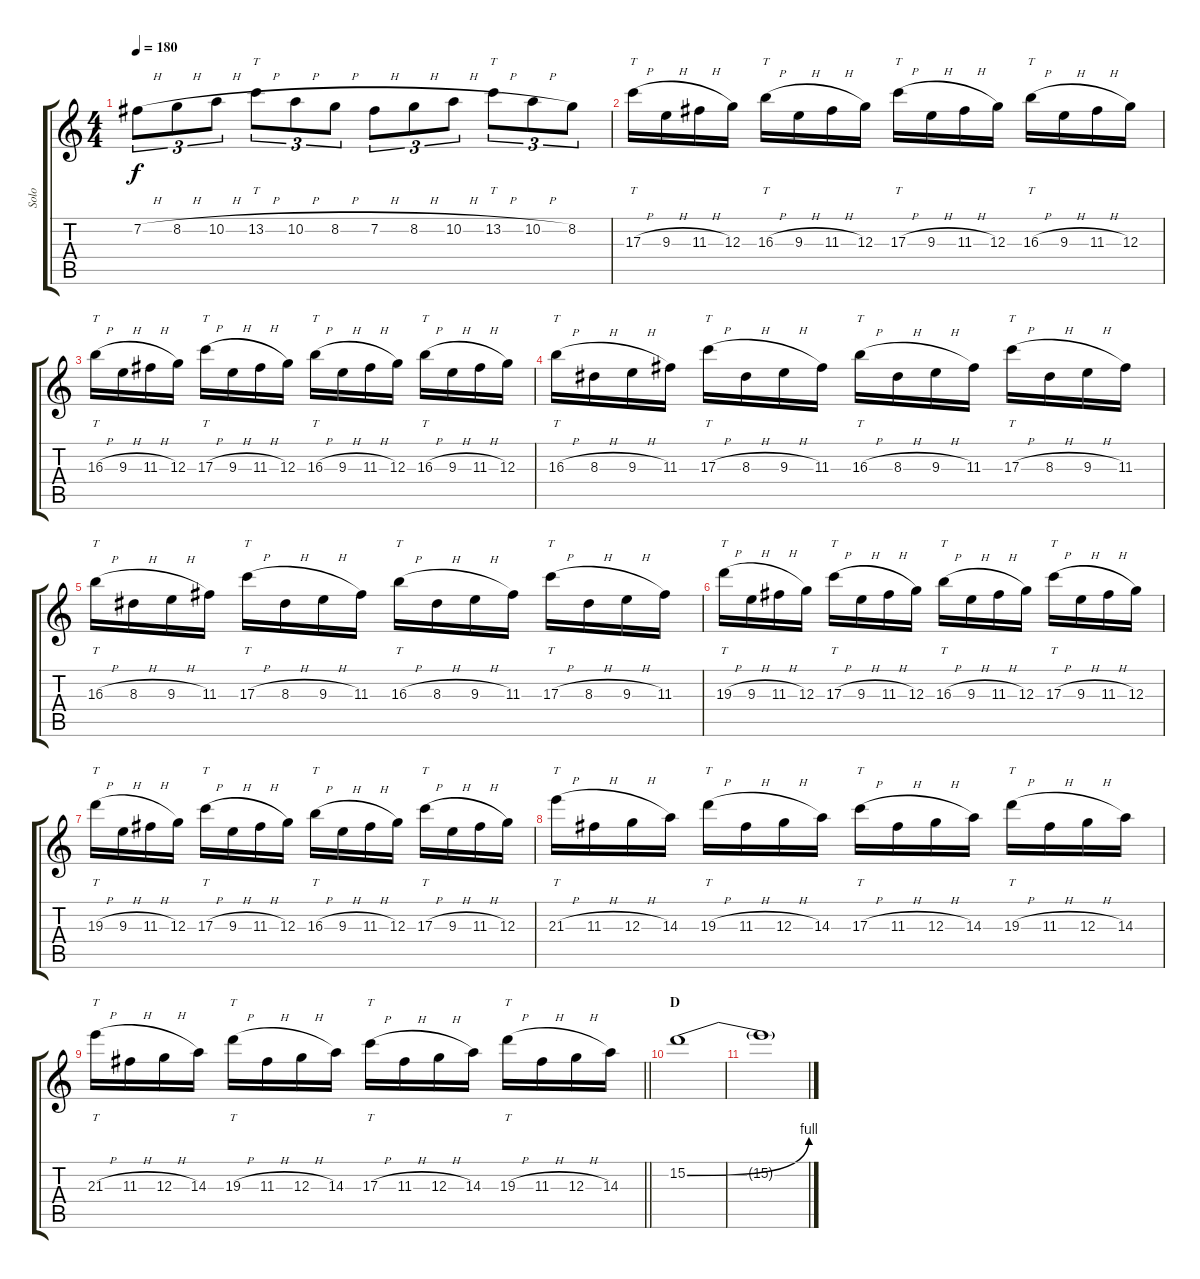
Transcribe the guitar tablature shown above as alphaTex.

\track ("Solo" "Solo") {instrument distortionguitar}
\staff {score tabs}
\tuning (E4 B3 G3 D3 A2 E2) {hide}
\ts (4 4)
\tempo 180
\clef g2
\ks c
7.2{h}.8{tu (3 2) dy f} 8.2{h}.8{tu (3 2)} 10.2{h}.8{tu (3 2)} 13.2{h}.8{tt tu (3 2)} 10.2{h}.8{tu (3 2)} 8.2{h}.8{tu (3 2)} 7.2{h}.8{tu (3 2)} 8.2{h}.8{tu (3 2)} 10.2{h}.8{tu (3 2)} 13.2{h}.8{tt tu (3 2)} 10.2{h}.8{tu (3 2)} 8.2.8{tu (3 2)} |
17.3{h}.16{tt} 9.3{h}.16 11.3{h}.16 12.3.16 16.3{h}.16{tt} 9.3{h}.16 11.3{h}.16 12.3.16 17.3{h}.16{tt} 9.3{h}.16 11.3{h}.16 12.3.16 16.3{h}.16{tt} 9.3{h}.16 11.3{h}.16 12.3.16 |
16.3{h}.16{tt} 9.3{h}.16 11.3{h}.16 12.3.16 17.3{h}.16{tt} 9.3{h}.16 11.3{h}.16 12.3.16 16.3{h}.16{tt} 9.3{h}.16 11.3{h}.16 12.3.16 16.3{h}.16{tt} 9.3{h}.16 11.3{h}.16 12.3.16 |
16.3{h}.16{tt} 8.3{h}.16 9.3{h}.16 11.3.16 17.3{h}.16{tt} 8.3{h}.16 9.3{h}.16 11.3.16 16.3{h}.16{tt} 8.3{h}.16 9.3{h}.16 11.3.16 17.3{h}.16{tt} 8.3{h}.16 9.3{h}.16 11.3.16 |
16.3{h}.16{tt} 8.3{h}.16 9.3{h}.16 11.3.16 17.3{h}.16{tt} 8.3{h}.16 9.3{h}.16 11.3.16 16.3{h}.16{tt} 8.3{h}.16 9.3{h}.16 11.3.16 17.3{h}.16{tt} 8.3{h}.16 9.3{h}.16 11.3.16 |
19.3{h}.16{tt} 9.3{h}.16 11.3{h}.16 12.3.16 17.3{h}.16{tt} 9.3{h}.16 11.3{h}.16 12.3.16 16.3{h}.16{tt} 9.3{h}.16 11.3{h}.16 12.3.16 17.3{h}.16{tt} 9.3{h}.16 11.3{h}.16 12.3.16 |
19.3{h}.16{tt} 9.3{h}.16 11.3{h}.16 12.3.16 17.3{h}.16{tt} 9.3{h}.16 11.3{h}.16 12.3.16 16.3{h}.16{tt} 9.3{h}.16 11.3{h}.16 12.3.16 17.3{h}.16{tt} 9.3{h}.16 11.3{h}.16 12.3.16 |
21.3{h}.16{tt} 11.3{h}.16 12.3{h}.16 14.3.16 19.3{h}.16{tt} 11.3{h}.16 12.3{h}.16 14.3.16 17.3{h}.16{tt} 11.3{h}.16 12.3{h}.16 14.3.16 19.3{h}.16{tt} 11.3{h}.16 12.3{h}.16 14.3.16 |
\barLineRight lightlight
21.3{h}.16{tt} 11.3{h}.16 12.3{h}.16 14.3.16 19.3{h}.16{tt} 11.3{h}.16 12.3{h}.16 14.3.16 17.3{h}.16{tt} 11.3{h}.16 12.3{h}.16 14.3.16 19.3{h}.16{tt} 11.3{h}.16 12.3{h}.16 14.3.16 |
\section ("" "D")
15.2{be (bend 0 0 60 4)}.1 |
15.2{t}.1
